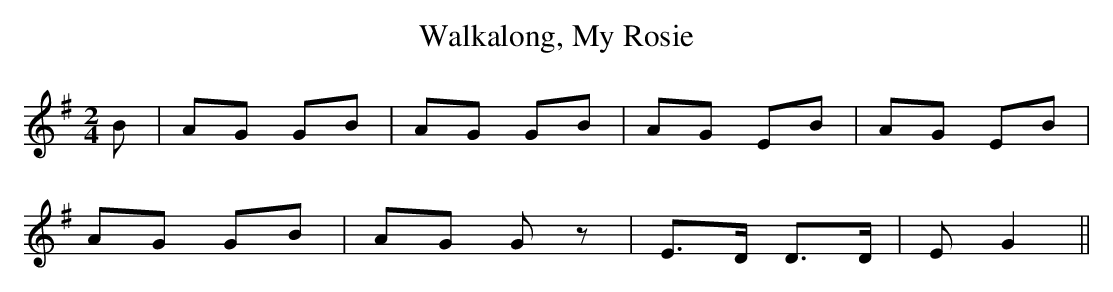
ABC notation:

X:1
T:Walkalong, My Rosie
M:2/4
L:1/8
K:G
B|\
AG GB|AG GB|AG EB|AG EB|
AG GB|AG Gz|E>D D>D|EG2||
